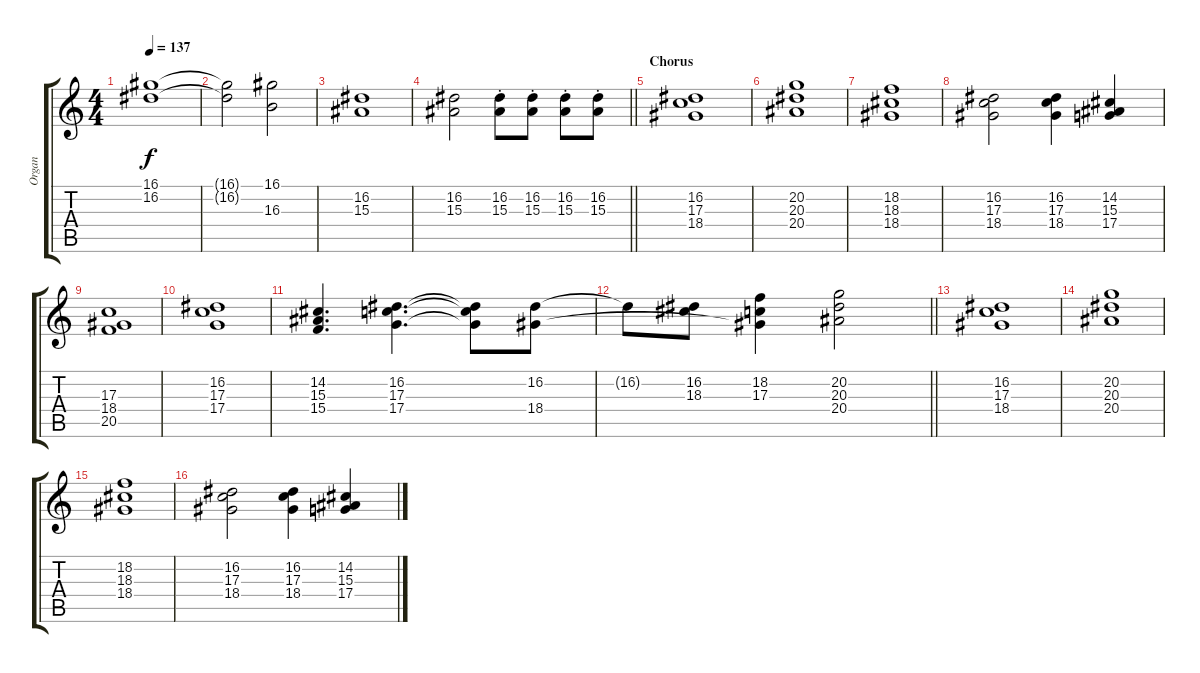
\track ("Organ" "Organ") {instrument drawbarorgan}
\staff {score tabs}
\tuning (E4 B3 G3 D3 A2 E2) {hide}
\ts (4 4)
\tempo 137
\clef g2
\ks c
(16.1 16.2).1{dy f} |
(16.1{t} 16.2{t}).2 (16.1 16.3).2 |
(16.2 15.3).1 |
\barLineRight lightlight
(16.2 15.3).2 (16.2{st} 15.3{st}).8 (16.2{st} 15.3{st}).8 (16.2{st} 15.3{st}).8 (16.2{st} 15.3{st}).8 |
\section ("" "Chorus")
(16.2 17.3 18.4).1 |
(20.2 20.3 20.4).1 |
(18.2 18.3 18.4).1 |
(16.2 17.3 18.4).2 (16.2 17.3 18.4).4 (14.2 15.3 17.4).4 |
(17.3 18.4 20.5).1 |
(16.2 17.3 17.4).1 |
(14.2 15.3 15.4).4{d} (16.2 17.3 17.4).4{d} (16.2{t} 17.3{t} 17.4{t}).8 (16.2 18.4).8 |
\barLineRight lightlight
16.2{t}.8 (16.2 18.3).8 (18.2 17.3 18.4{t}).4 (20.2 20.3 20.4).2 |
(16.2 17.3 18.4).1 |
(20.2 20.3 20.4).1 |
(18.2 18.3 18.4).1 |
(16.2 17.3 18.4).2 (16.2 17.3 18.4).4 (14.2 15.3 17.4).4
